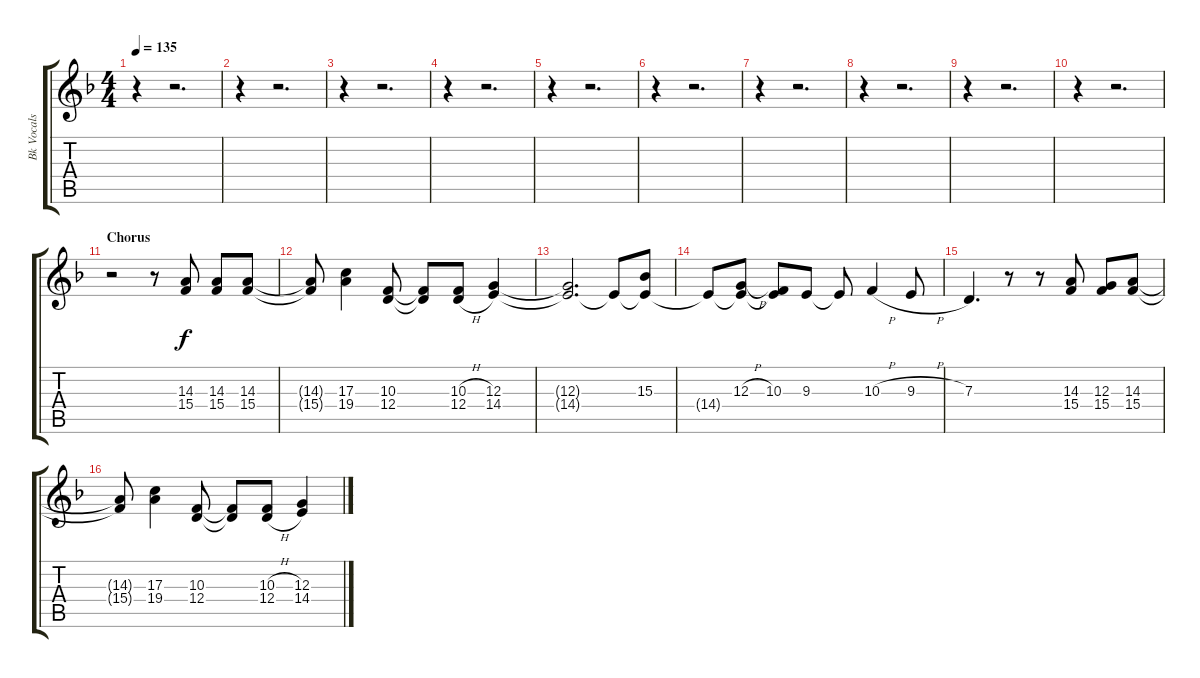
\track ("Bk Vocals" "Bk Vocals") {instrument panflute}
\staff {score tabs}
\tuning (E4 B3 G3 D3 A2 E2) {hide}
\ts (4 4)
\tempo 135
\clef g2
\ks f
r.4{dy f} r.2{d} |
r.4 r.2{d} |
r.4 r.2{d} |
r.4 r.2{d} |
r.4 r.2{d} |
r.4 r.2{d} |
r.4 r.2{d} |
r.4 r.2{d} |
r.4 r.2{d} |
r.4 r.2{d} |
\section ("" "Chorus")
r.2 r.8 (14.3 15.4).8 (14.3 15.4).8 (14.3 15.4).8 |
(14.3{t} 15.4{t}).8 (17.3 19.4).4 (10.3 12.4).8 (10.3{t} 12.4{t}).8 (10.3{h} 12.4{h}).8 (12.3 14.4).4 |
(12.3{t} 14.4{t}).2{d} 14.4{t}.8 (15.3 14.4{t}).8 |
14.4{t}.8 (12.3{h} 14.4{t}).8 (10.3 14.4{t}).8 9.3.8 9.3{t}.8 10.3{h}.4 9.3{h}.8 |
7.3.4{d} r.8 r.8 (14.3 15.4).8 (12.3 15.4).8 (14.3 15.4).8 |
(14.3{t} 15.4{t}).8 (17.3 19.4).4 (10.3 12.4).8 (10.3{t} 12.4{t}).8 (10.3{h} 12.4{h}).8 (12.3 14.4).4
